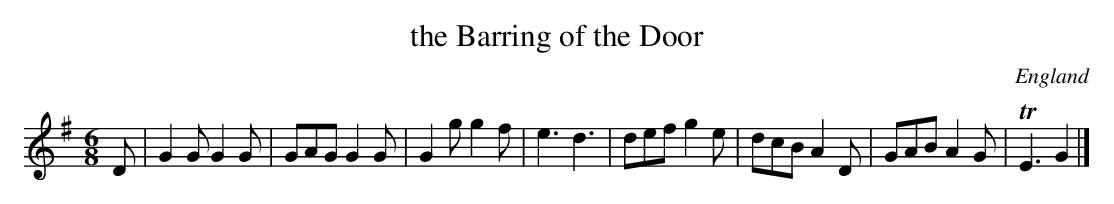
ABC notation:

X:1
T:the Barring of the Door
L:1/8
M:6/8
O:England
K:G major
D |\
G2G G2G | GAG G2G | G2g g2f | e3 d3 |\
def g2e | dcB A2D | GAB A2G | TE3 G2 |]
